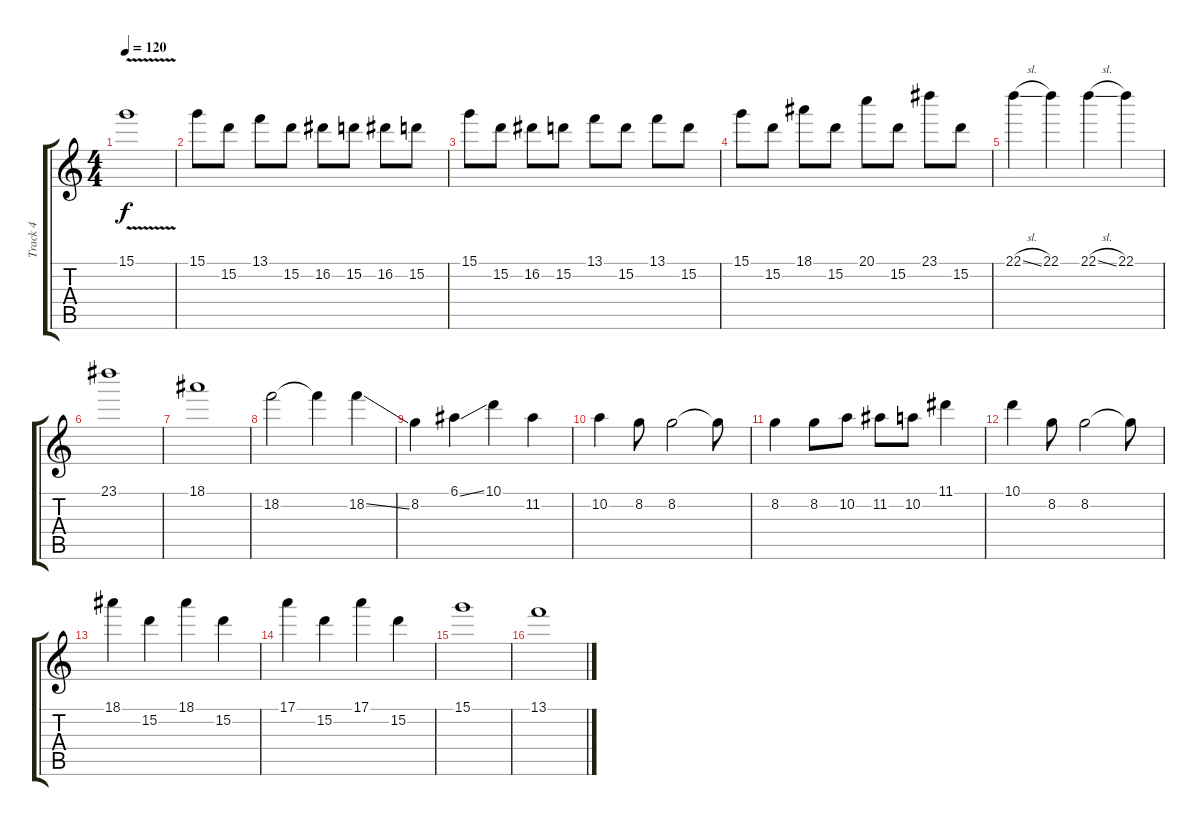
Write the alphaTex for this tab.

\track ("Track 4" "Track 4") {instrument distortionguitar}
\staff {score tabs}
\tuning (E4 B3 G3 D3 A2 E2) {hide}
\ts (4 4)
\tempo 120
\clef g2
\ks c
15.1{v}.1{dy f} |
15.1.8 15.2.8 13.1.8 15.2.8 16.2.8 15.2.8 16.2.8 15.2.8 |
15.1.8 15.2.8 16.2.8 15.2.8 13.1.8 15.2.8 13.1.8 15.2.8 |
15.1.8 15.2.8 18.1.8 15.2.8 20.1.8 15.2.8 23.1.8 15.2.8 |
22.1{sl}.4 22.1.4 22.1{sl}.4 22.1.4 |
23.1.1 |
18.1.1 |
18.2.2 18.2{t}.4 18.2{ss}.4 |
8.2.4 6.1{ss}.4 10.1.4 11.2.4 |
10.2.4 8.2.8 8.2.2 8.2{t}.8 |
8.2.4 8.2.8 10.2.8 11.2.8 10.2.8 11.1.4 |
10.1.4 8.2.8 8.2.2 8.2{t}.8 |
18.1.4 15.2.4 18.1.4 15.2.4 |
17.1.4 15.2.4 17.1.4 15.2.4 |
15.1.1 |
13.1.1
